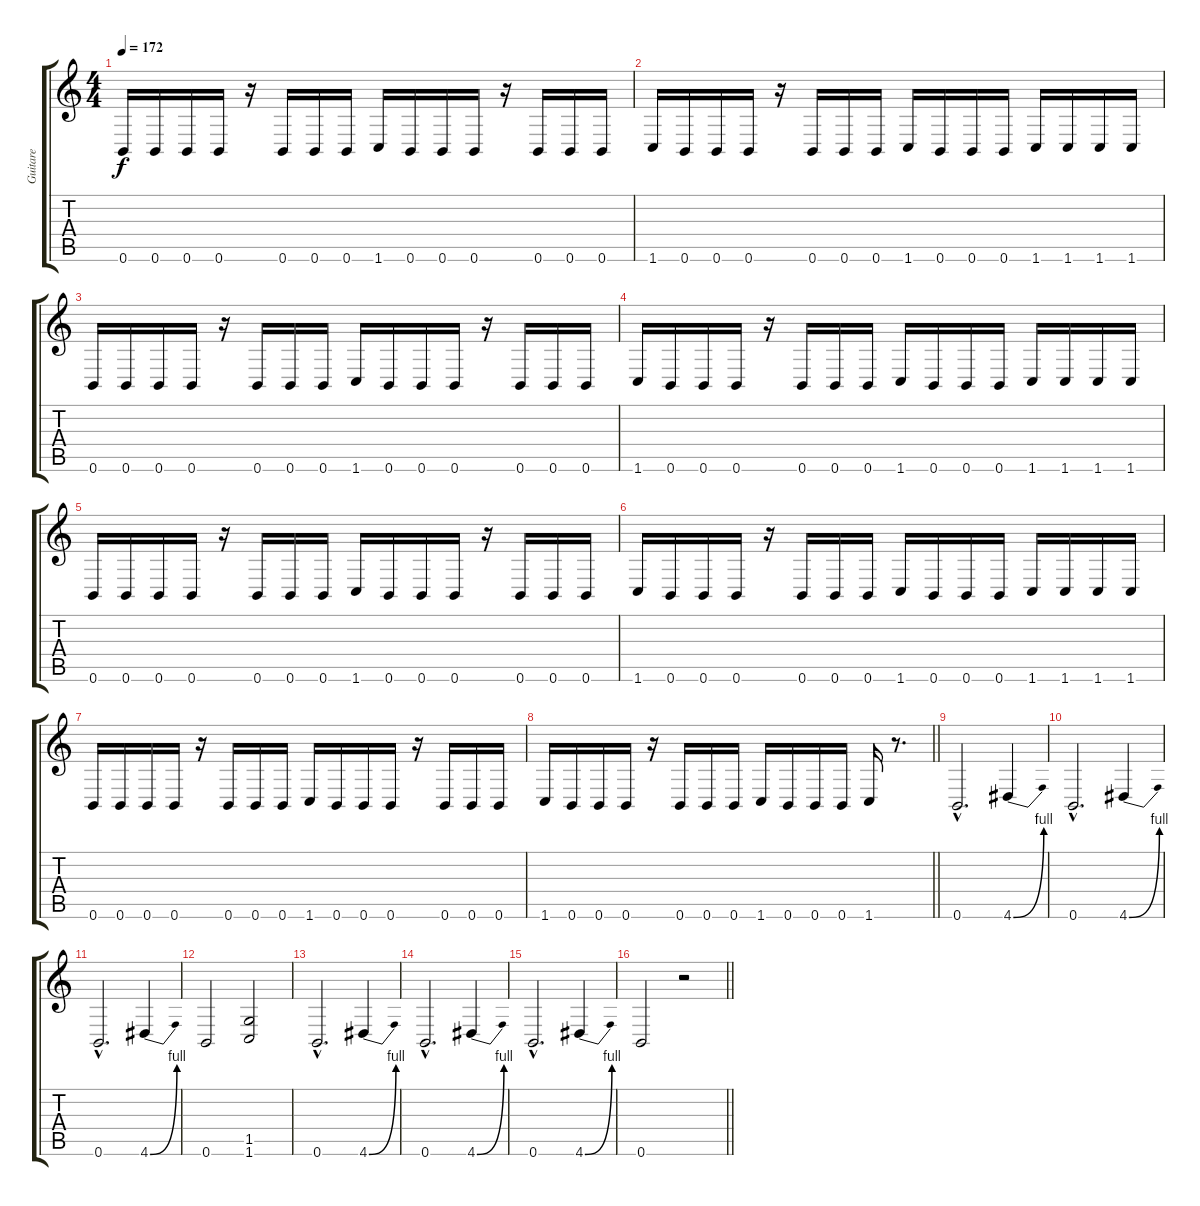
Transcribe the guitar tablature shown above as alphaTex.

\track ("Guitare" "Guitare") {instrument distortionguitar}
\staff {score tabs}
\tuning (B3 Gb3 D3 B2 Gb2 B1) {hide}
\ts (4 4)
\tempo 172
\clef g2
\ks c
0.6.16{dy f} 0.6.16 0.6.16 0.6.16 r.16 0.6.16 0.6.16 0.6.16 1.6.16 0.6.16 0.6.16 0.6.16 r.16 0.6.16 0.6.16 0.6.16 |
1.6.16 0.6.16 0.6.16 0.6.16 r.16 0.6.16 0.6.16 0.6.16 1.6.16 0.6.16 0.6.16 0.6.16 1.6.16 1.6.16 1.6.16 1.6.16 |
0.6.16 0.6.16 0.6.16 0.6.16 r.16 0.6.16 0.6.16 0.6.16 1.6.16 0.6.16 0.6.16 0.6.16 r.16 0.6.16 0.6.16 0.6.16 |
1.6.16 0.6.16 0.6.16 0.6.16 r.16 0.6.16 0.6.16 0.6.16 1.6.16 0.6.16 0.6.16 0.6.16 1.6.16 1.6.16 1.6.16 1.6.16 |
0.6.16 0.6.16 0.6.16 0.6.16 r.16 0.6.16 0.6.16 0.6.16 1.6.16 0.6.16 0.6.16 0.6.16 r.16 0.6.16 0.6.16 0.6.16 |
1.6.16 0.6.16 0.6.16 0.6.16 r.16 0.6.16 0.6.16 0.6.16 1.6.16 0.6.16 0.6.16 0.6.16 1.6.16 1.6.16 1.6.16 1.6.16 |
0.6.16 0.6.16 0.6.16 0.6.16 r.16 0.6.16 0.6.16 0.6.16 1.6.16 0.6.16 0.6.16 0.6.16 r.16 0.6.16 0.6.16 0.6.16 |
\barLineRight lightlight
1.6.16 0.6.16 0.6.16 0.6.16 r.16 0.6.16 0.6.16 0.6.16 1.6.16 0.6.16 0.6.16 0.6.16 1.6.16 r.8{d} |
0.6{hac}.2{d} 4.6{be (bend 0 0 60 4)}.4 |
0.6{hac}.2{d} 4.6{be (bend 0 0 60 4)}.4 |
0.6{hac}.2{d} 4.6{be (bend 0 0 60 4)}.4 |
0.6.2 (1.5 1.6).2 |
0.6{hac}.2{d} 4.6{be (bend 0 0 60 4)}.4 |
0.6{hac}.2{d} 4.6{be (bend 0 0 60 4)}.4 |
0.6{hac}.2{d} 4.6{be (bend 0 0 60 4)}.4 |
\barLineRight lightlight
0.6.2 r.2
